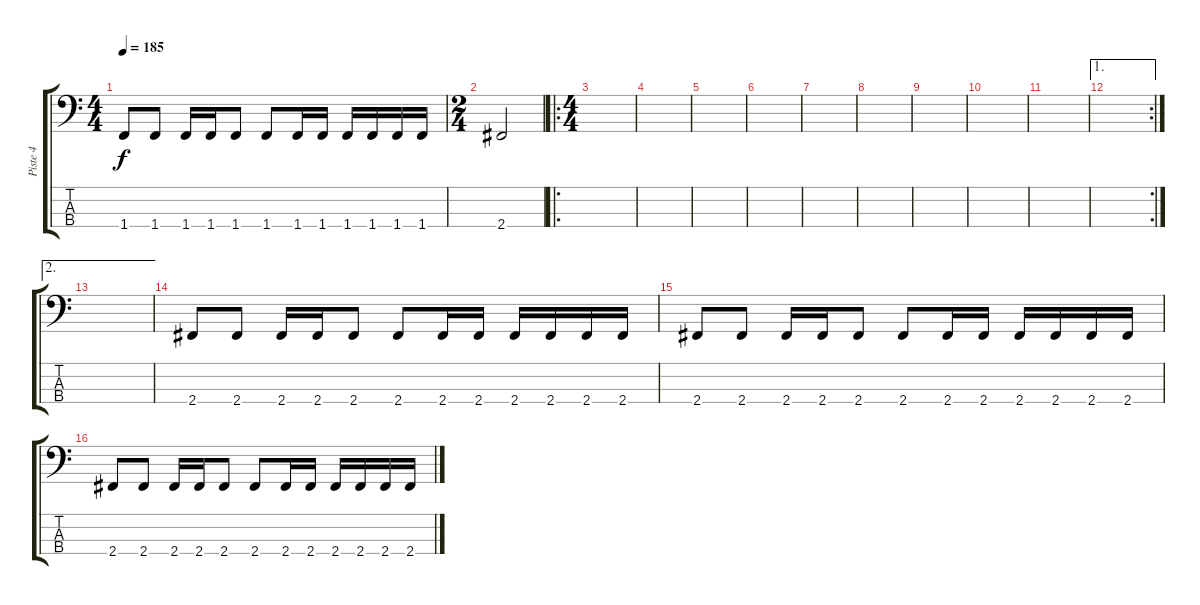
\track ("Piste 4" "Piste 4") {instrument electricbassfinger}
\staff {score tabs}
\tuning (G2 D2 A1 E1) {hide}
\ts (4 4)
\tempo 185
\clef f4
\ks c
1.4.8{dy f} 1.4.8 1.4.16 1.4.16 1.4.8 1.4.8 1.4.16 1.4.16 1.4.16 1.4.16 1.4.16 1.4.16 |
\ts (2 4)
2.4.2 |
\ro
\ts (4 4)
\section ("" "")
|
|
|
|
|
|
|
|
|
\ae 1
\rc 2
|
\ae 2
|
\section ("" "")
2.4.8 2.4.8 2.4.16 2.4.16 2.4.8 2.4.8 2.4.16 2.4.16 2.4.16 2.4.16 2.4.16 2.4.16 |
2.4.8 2.4.8 2.4.16 2.4.16 2.4.8 2.4.8 2.4.16 2.4.16 2.4.16 2.4.16 2.4.16 2.4.16 |
2.4.8 2.4.8 2.4.16 2.4.16 2.4.8 2.4.8 2.4.16 2.4.16 2.4.16 2.4.16 2.4.16 2.4.16
